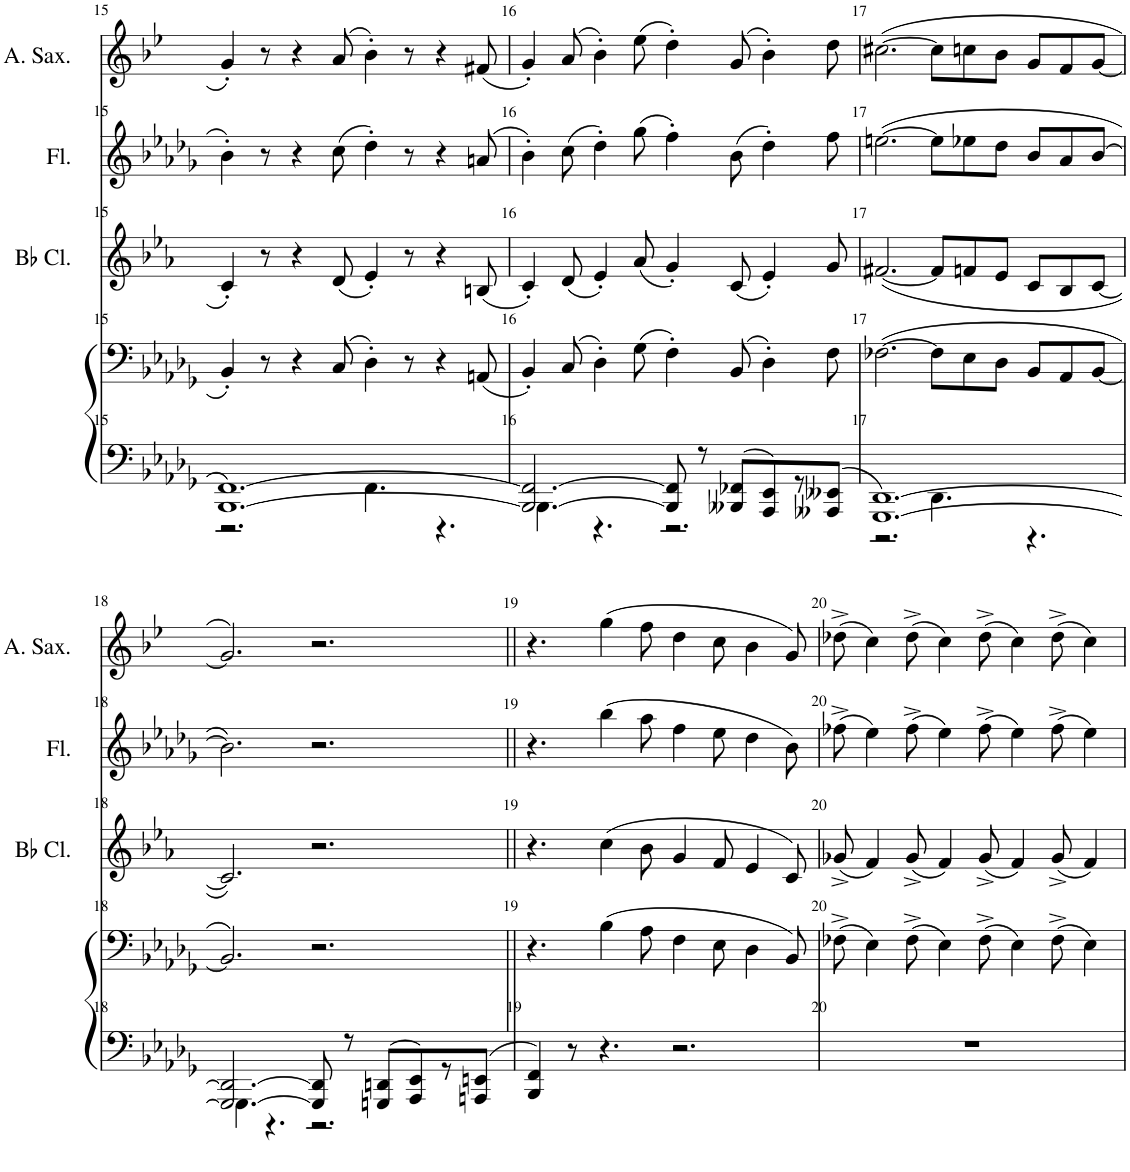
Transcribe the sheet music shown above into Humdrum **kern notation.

**kern	**kern	**kern	**kern	**kern
*part4	*part4	*part3	*part2	*part1
*staff5	*staff4	*staff3	*staff2	*staff1
*I"Piano	*	*I"Bb Clarinet	*I"Flute	*I"Alto Saxophone
*I'Pno	*	*I'Bb Cl.	*I'Fl.	*I'A. Sax.
!!LO:PB:g=z
*clefF4	*clefF4	*clefG2	*clefG2	*clefG2
*	*	*Trd1c2	*	*Trd5c9
*k[b-e-a-d-g-]	*k[b-e-a-d-g-]	*k[b-e-a-]	*k[b-e-a-d-g-]	*k[b-e-]
*M12/8	*M12/8	*M12/8	*M12/8	*M12/8
=15	=15	=15	=15	=15
*^	*	*	*	*
[1.BBB- [1.FF	2.r	4BB-'/	4c'/	4b-'\	4g'/
.	.	8r	8r	8r	8r
.	.	4r	4r	4r	4r
.	.	(8C/	(8d/	(8cc\	(8a/
.	4.FF\	4D-'\)	4e-'/)	4dd-'\)	4b-'\)
.	.	8r	8r	8r	8r
.	4.r	4r	4r	4r	4r
.	.	(8AAn/	(8Bn/	(8an/	(8f#X/
=16	=16	=16	=16	=16	=16
2.BBB-/_ 2.FF/_	4.BBB-\	4BB-'/)	4c'/)	4b-'\)	4g'/)
.	.	(8C/	(8d/	(8cc\	(8a/
.	4.r	4D-'\)	4e-'/)	4dd-'\)	4b-'\)
.	.	(8G-\	(8a-/	(8gg-\	(8ee-\
8BBB-/] 8FF/]	2.r	4F'\)	4g'/)	4ff'\)	4dd'\)
8r	.	.	.	.	.
8BBB--X/ 8FF-X/L	.	(8BB-/	(8c/	(8b-\	(8g/
8AAA-/ 8EE-/	.	4D-'\)	4e-'/)	4dd-'\)	4b-'\)
8r	.	.	.	.	.
8AAA--X/ 8EE--X/J	.	8F\	8g/	8ff\	8dd\
=17	=17	=17	=17	=17	=17
[1.GGG- [1.DD-	2.r	([2.F-X\	([2.f#X/	([2.een\	([2.cc#X\
.	4.DD-\	8F-\L]	8f#/L]	8ee\L]	8cc#\L]
.	.	8E-\	8fn/	8ee-X\	8ccn\
.	.	8D-\J	8e-/J	8dd-\J	8b-\J
.	4.r	8BB-/L	8c/L	8b-/L	8g/L
.	.	8AA-/	8B-/	8a-/	8f/
.	.	[8BB-/J	[8c/J	[8b-/J	[8g/J
!!LO:LB:g=z
=18	=18	=18	=18	=18	=18
2.GGG-/_ 2.DD-/_	4.GGG-\	2.BB-/])	2.c/])	2.b-\])	2.g/])
.	4.r	.	.	.	.
8GGG-/] 8DD-/]	2.r	2.r	2.r	2.r	2.r
8r	.	.	.	.	.
8GGGn/ 8DDn/L	.	.	.	.	.
8AAA-/ 8EE-/	.	.	.	.	.
8r	.	.	.	.	.
8AAAn/ 8EEn/J	.	.	.	.	.
*v	*v	*	*	*	*
=19||	=19||	=19||	=19||	=19||
4BBB-/ 4FF/	4.r	4.r	4.r	4.r
8r	.	.	.	.
4.r	(4B-\	(4cc\	(4bb-\	(4gg\
.	8A-\	8b-\	8aa-\	8ff\
2.r	4F\	4g/	4ff\	4dd\
.	8E-\	8f/	8ee-\	8cc\
.	4D-\	4e-/	4dd-\	4b-\
.	8BB-/)	8c/)	8b-\)	8g/)
=20	=20	=20	=20	=20
1.r	(8F-X^\	(8g-X^/	(8ff-X^\	(8dd-X^\
.	4E-\)	4f/)	4ee-\)	4cc\)
.	(8F-^\	(8g-^/	(8ff-^\	(8dd-^\
.	4E-\)	4f/)	4ee-\)	4cc\)
.	(8F-^\	(8g-^/	(8ff-^\	(8dd-^\
.	4E-\)	4f/)	4ee-\)	4cc\)
.	(8F-^\	(8g-^/	(8ff-^\	(8dd-^\
.	4E-\)	4f/)	4ee-\)	4cc\)
=	=	=	=	=
*-	*-	*-	*-	*-
